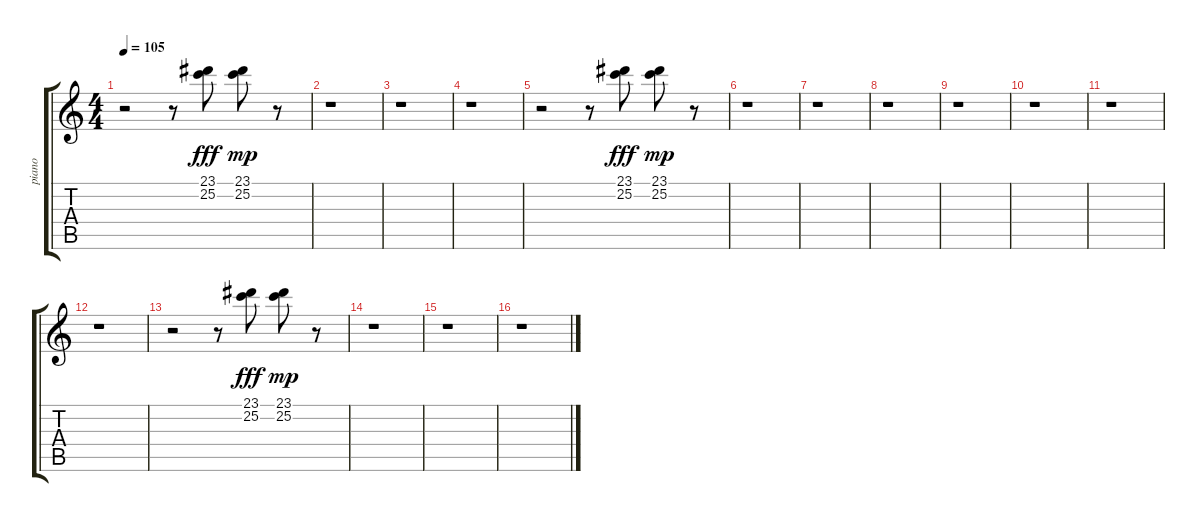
\track ("piano" "piano") {instrument acousticgrandpiano}
\staff {score tabs}
\tuning (E4 B3 G3 D3 A2 E2) {hide}
\ts (4 4)
\tempo 105
\clef g2
\ks c
r.2{dy mp} r.8 (23.1 25.2).8{dy fff} (23.1 25.2).8{dy mp} r.8 |
r.1 |
r.1 |
r.1 |
r.2 r.8 (23.1 25.2).8{dy fff} (23.1 25.2).8{dy mp} r.8 |
r.1 |
r.1 |
r.1 |
r.1 |
r.1 |
r.1 |
r.1 |
r.2 r.8 (23.1 25.2).8{dy fff} (23.1 25.2).8{dy mp} r.8 |
r.1 |
r.1 |
r.1
